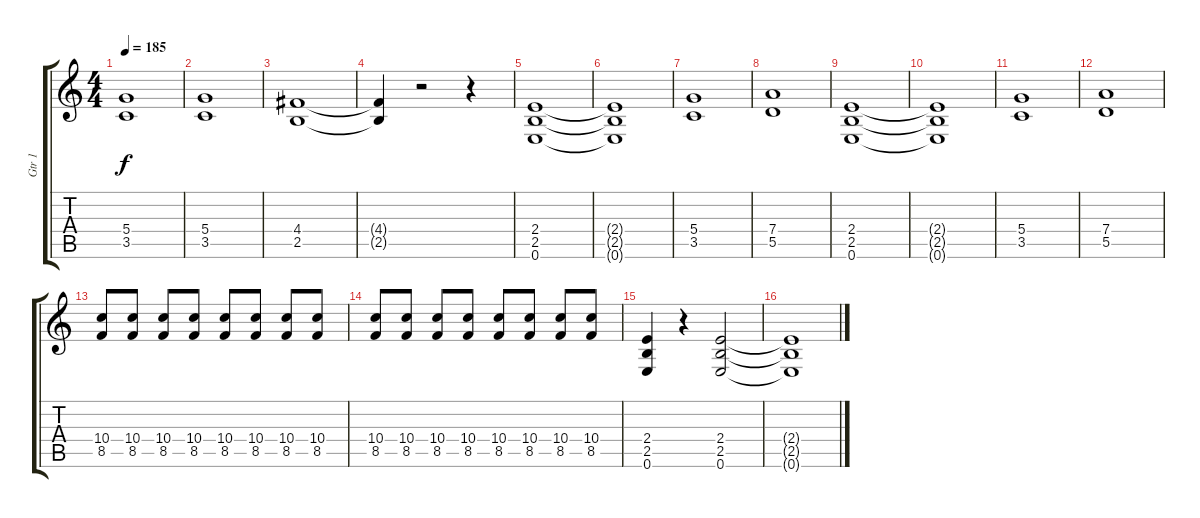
\track ("Gtr 1" "Gtr 1") {instrument distortionguitar}
\staff {score tabs}
\tuning (E4 B3 G3 D3 A2 E2) {hide}
\ts (4 4)
\tempo 185
\clef g2
\ks c
(5.4 3.5).1{dy f} |
(5.4 3.5).1 |
(4.4 2.5).1 |
(4.4{t} 2.5{t}).4 r.2 r.4 |
(2.4 2.5 0.6).1 |
(2.4{t} 2.5{t} 0.6{t}).1 |
(5.4 3.5).1 |
(7.4 5.5).1 |
(2.4 2.5 0.6).1 |
(2.4{t} 2.5{t} 0.6{t}).1 |
(5.4 3.5).1 |
(7.4 5.5).1 |
(10.4 8.5).8 (10.4 8.5).8 (10.4 8.5).8 (10.4 8.5).8 (10.4 8.5).8 (10.4 8.5).8 (10.4 8.5).8 (10.4 8.5).8 |
(10.4 8.5).8 (10.4 8.5).8 (10.4 8.5).8 (10.4 8.5).8 (10.4 8.5).8 (10.4 8.5).8 (10.4 8.5).8 (10.4 8.5).8 |
(2.4 2.5 0.6).4 r.4 (2.4 2.5 0.6).2 |
(2.4{t} 2.5{t} 0.6{t}).1
